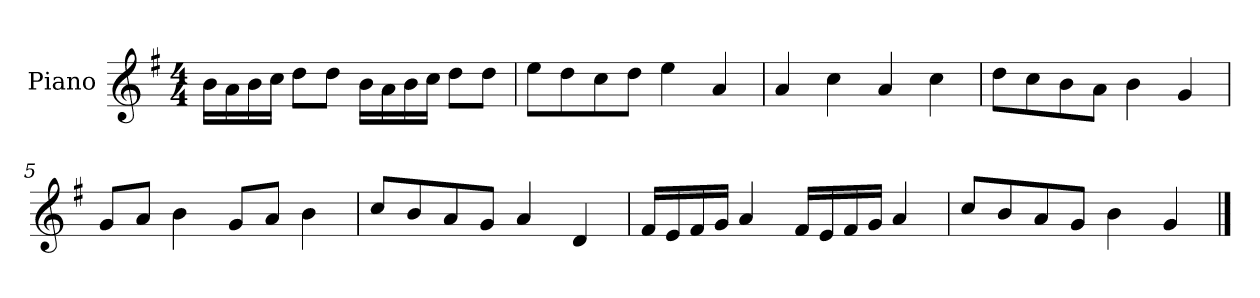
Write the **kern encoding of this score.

**kern
*part1
*staff1
*I"Piano
*I'P-no
*clefG2
*k[f#]
*M4/4
*MM90
=1
16b\LL
16a\
16b\
16cc\JJ
8dd\L
8dd\J
16b\LL
16a\
16b\
16cc\JJ
8dd\L
8dd\J
=2
8ee\L
8dd\
8cc\
8dd\J
4ee\
4a/
=3
4a/
4cc\
4a/
4cc\
=4
8dd\L
8cc\
8b\
8a\J
4b\
4g/
=5
8g/L
8a/J
4b\
8g/L
8a/J
4b\
!!LO:LB:g=z
=6
8cc/L
8b/
8a/
8g/J
4a/
4d/
=7
16f#/LL
16e/
16f#/
16g/JJ
4a/
16f#/LL
16e/
16f#/
16g/JJ
4a/
=8
8cc/L
8b/
8a/
8g/J
4b\
4g/
==
*-
